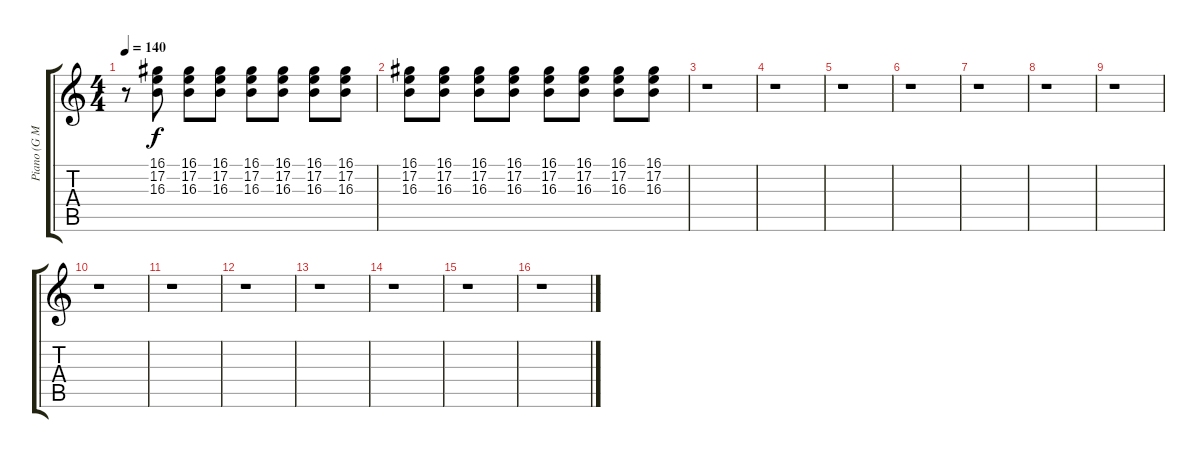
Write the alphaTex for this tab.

\track ("Piano (G Martin)" "Piano (G M") {instrument brightacousticpiano}
\staff {score tabs}
\tuning (E4 B3 G3 D3 A2 E2) {hide}
\ts (4 4)
\tempo 140
\clef g2
\ks c
r.8{dy f volume 14 balance 12 instrument brightacousticpiano} (16.1 17.2 16.3).8 (16.1 17.2 16.3).8 (16.1 17.2 16.3).8 (16.1 17.2 16.3).8 (16.1 17.2 16.3).8 (16.1 17.2 16.3).8 (16.1 17.2 16.3).8 |
(16.1 17.2 16.3).8 (16.1 17.2 16.3).8 (16.1 17.2 16.3).8 (16.1 17.2 16.3).8 (16.1 17.2 16.3).8 (16.1 17.2 16.3).8 (16.1 17.2 16.3).8 (16.1 17.2 16.3).8 |
r.1 |
r.1 |
r.1 |
r.1 |
r.1 |
r.1 |
r.1 |
r.1 |
r.1 |
r.1 |
r.1 |
r.1 |
r.1 |
r.1
